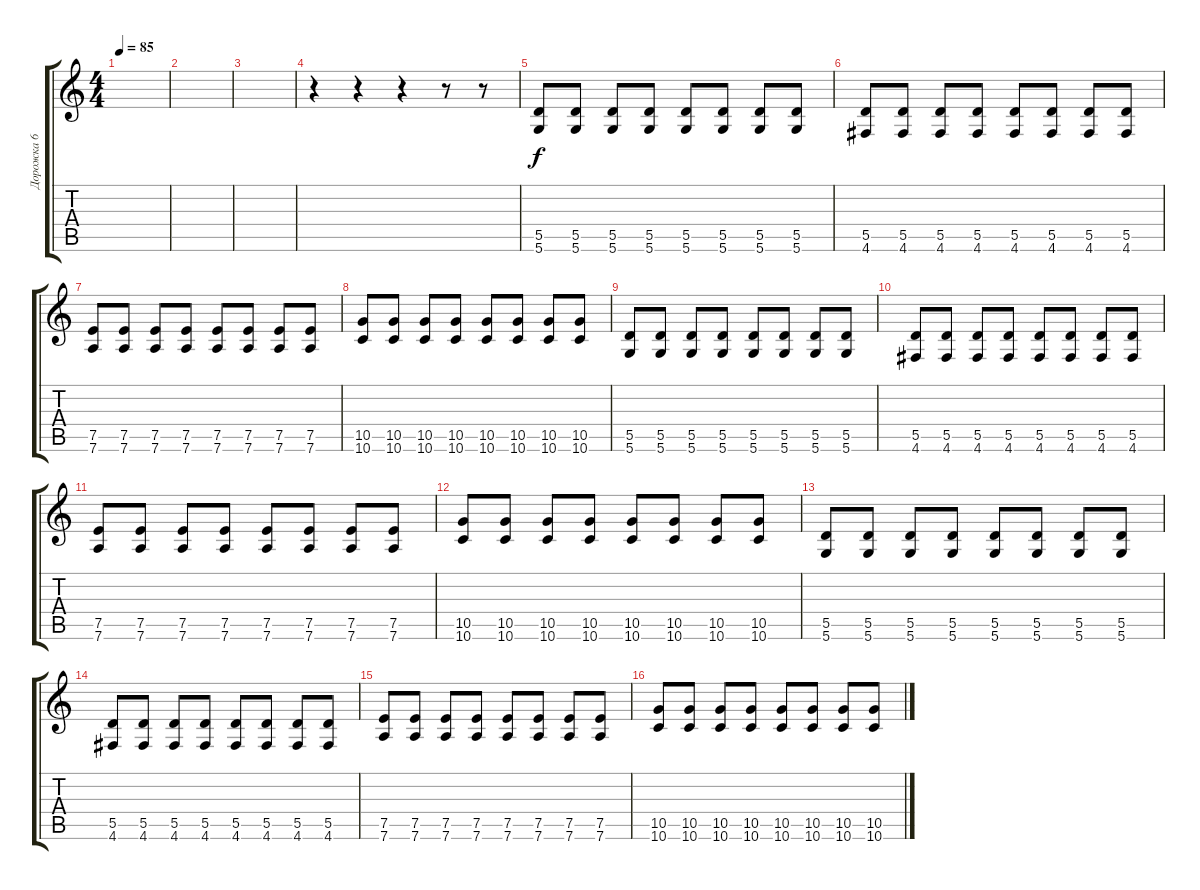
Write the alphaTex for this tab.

\track ("Дорожка 6" "Дорожка 6") {instrument distortionguitar}
\staff {score tabs}
\tuning (E4 B3 G3 D3 A2 D2) {hide}
\ts (4 4)
\tempo 85
\clef g2
\ks c
|
|
|
r.4 r.4 r.4 r.8 r.8 |
(5.5 5.6).8 (5.5 5.6).8 (5.5 5.6).8 (5.5 5.6).8 (5.5 5.6).8 (5.5 5.6).8 (5.5 5.6).8 (5.5 5.6).8 |
(5.5 4.6).8 (5.5 4.6).8 (5.5 4.6).8 (5.5 4.6).8 (5.5 4.6).8 (5.5 4.6).8 (5.5 4.6).8 (5.5 4.6).8 |
(7.5 7.6).8 (7.5 7.6).8 (7.5 7.6).8 (7.5 7.6).8 (7.5 7.6).8 (7.5 7.6).8 (7.5 7.6).8 (7.5 7.6).8 |
(10.5 10.6).8 (10.5 10.6).8 (10.5 10.6).8 (10.5 10.6).8 (10.5 10.6).8 (10.5 10.6).8 (10.5 10.6).8 (10.5 10.6).8 |
(5.5 5.6).8 (5.5 5.6).8 (5.5 5.6).8 (5.5 5.6).8 (5.5 5.6).8 (5.5 5.6).8 (5.5 5.6).8 (5.5 5.6).8 |
(5.5 4.6).8 (5.5 4.6).8 (5.5 4.6).8 (5.5 4.6).8 (5.5 4.6).8 (5.5 4.6).8 (5.5 4.6).8 (5.5 4.6).8 |
(7.5 7.6).8 (7.5 7.6).8 (7.5 7.6).8 (7.5 7.6).8 (7.5 7.6).8 (7.5 7.6).8 (7.5 7.6).8 (7.5 7.6).8 |
(10.5 10.6).8 (10.5 10.6).8 (10.5 10.6).8 (10.5 10.6).8 (10.5 10.6).8 (10.5 10.6).8 (10.5 10.6).8 (10.5 10.6).8 |
(5.5 5.6).8 (5.5 5.6).8 (5.5 5.6).8 (5.5 5.6).8 (5.5 5.6).8 (5.5 5.6).8 (5.5 5.6).8 (5.5 5.6).8 |
(5.5 4.6).8 (5.5 4.6).8 (5.5 4.6).8 (5.5 4.6).8 (5.5 4.6).8 (5.5 4.6).8 (5.5 4.6).8 (5.5 4.6).8 |
(7.5 7.6).8 (7.5 7.6).8 (7.5 7.6).8 (7.5 7.6).8 (7.5 7.6).8 (7.5 7.6).8 (7.5 7.6).8 (7.5 7.6).8 |
(10.5 10.6).8 (10.5 10.6).8 (10.5 10.6).8 (10.5 10.6).8 (10.5 10.6).8 (10.5 10.6).8 (10.5 10.6).8 (10.5 10.6).8
